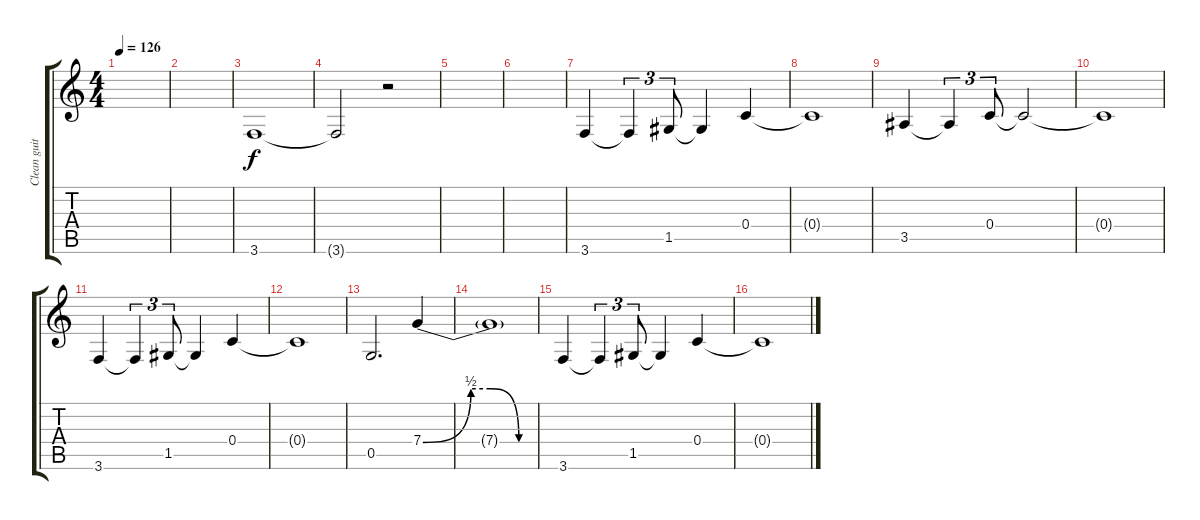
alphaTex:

\track ("Clean guitar" "Clean guit") {instrument overdrivenguitar}
\staff {score tabs}
\tuning (D4 A3 F3 C3 G2 D2) {hide}
\ts (4 4)
\tempo 126
\clef g2
\ks c
|
|
3.6.1 |
3.6{t}.2 r.2 |
|
|
3.6.4 3.6{t}.4{tu (3 2)} 1.5.8{tu (3 2)} 1.5{t}.4 0.4.4 |
0.4{t}.1 |
3.5.4 3.5{t}.4{tu (3 2)} 0.4.8{tu (3 2)} 0.4{t}.2 |
0.4{t}.1 |
3.6.4 3.6{t}.4{tu (3 2)} 1.5.8{tu (3 2)} 1.5{t}.4 0.4.4 |
0.4{t}.1 |
0.5.2{d} 7.4{be (custom 0 0 25 2 35 2 50 0 60 0)}.4 |
7.4{t}.1 |
3.6.4 3.6{t}.4{tu (3 2)} 1.5.8{tu (3 2)} 1.5{t}.4 0.4.4 |
0.4{t}.1
